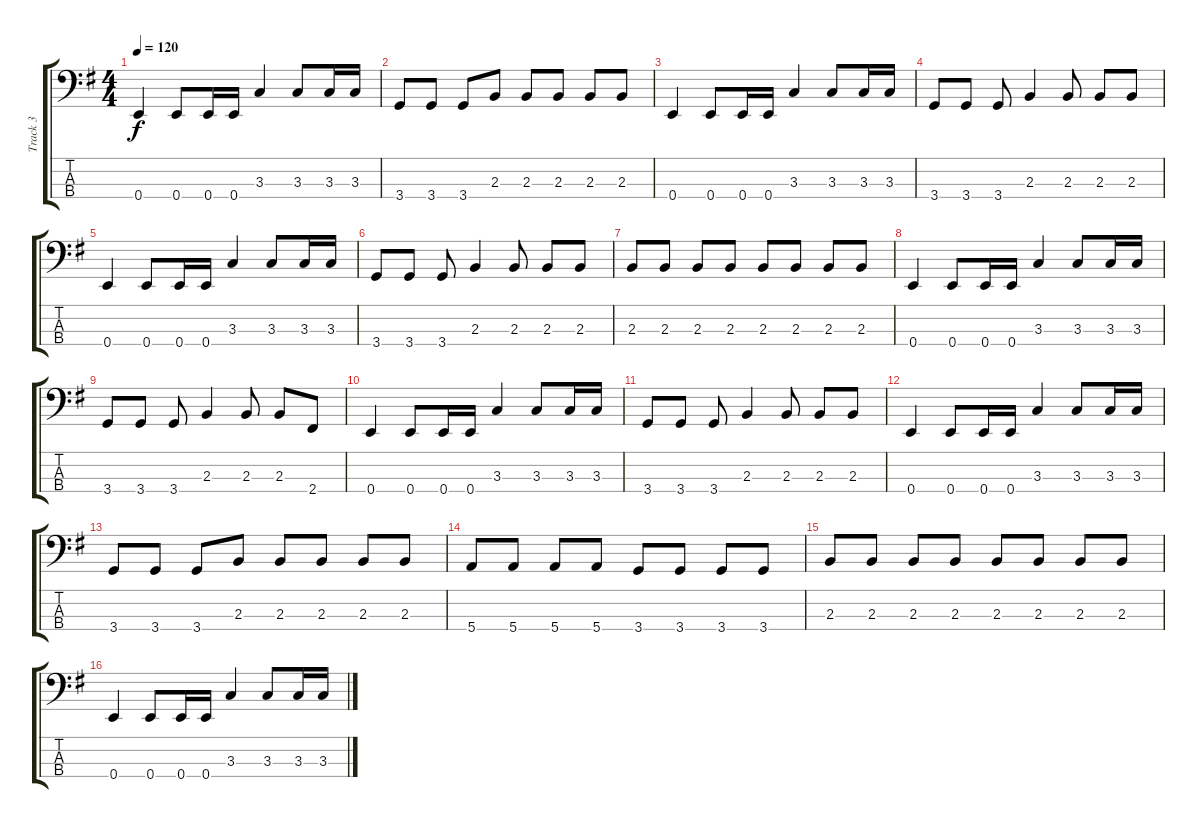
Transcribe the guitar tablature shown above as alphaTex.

\track ("Track 3" "Track 3") {instrument fretlessbass}
\staff {score tabs}
\tuning (G2 D2 A1 E1) {hide}
\ts (4 4)
\tempo 120
\clef f4
\ks eminor
0.4.4{dy f} 0.4.8 0.4.16 0.4.16 3.3.4 3.3.8 3.3.16 3.3.16 |
3.4.8 3.4.8 3.4.8 2.3.8 2.3.8 2.3.8 2.3.8 2.3.8 |
0.4.4 0.4.8 0.4.16 0.4.16 3.3.4 3.3.8 3.3.16 3.3.16 |
3.4.8 3.4.8 3.4.8 2.3.4 2.3.8 2.3.8 2.3.8 |
0.4.4 0.4.8 0.4.16 0.4.16 3.3.4 3.3.8 3.3.16 3.3.16 |
3.4.8 3.4.8 3.4.8 2.3.4 2.3.8 2.3.8 2.3.8 |
2.3.8 2.3.8 2.3.8 2.3.8 2.3.8 2.3.8 2.3.8 2.3.8 |
0.4.4 0.4.8 0.4.16 0.4.16 3.3.4 3.3.8 3.3.16 3.3.16 |
3.4.8 3.4.8 3.4.8 2.3.4 2.3.8 2.3.8 2.4.8 |
0.4.4 0.4.8 0.4.16 0.4.16 3.3.4 3.3.8 3.3.16 3.3.16 |
3.4.8 3.4.8 3.4.8 2.3.4 2.3.8 2.3.8 2.3.8 |
0.4.4 0.4.8 0.4.16 0.4.16 3.3.4 3.3.8 3.3.16 3.3.16 |
3.4.8 3.4.8 3.4.8 2.3.8 2.3.8 2.3.8 2.3.8 2.3.8 |
5.4.8 5.4.8 5.4.8 5.4.8 3.4.8 3.4.8 3.4.8 3.4.8 |
2.3.8 2.3.8 2.3.8 2.3.8 2.3.8 2.3.8 2.3.8 2.3.8 |
0.4.4 0.4.8 0.4.16 0.4.16 3.3.4 3.3.8 3.3.16 3.3.16
